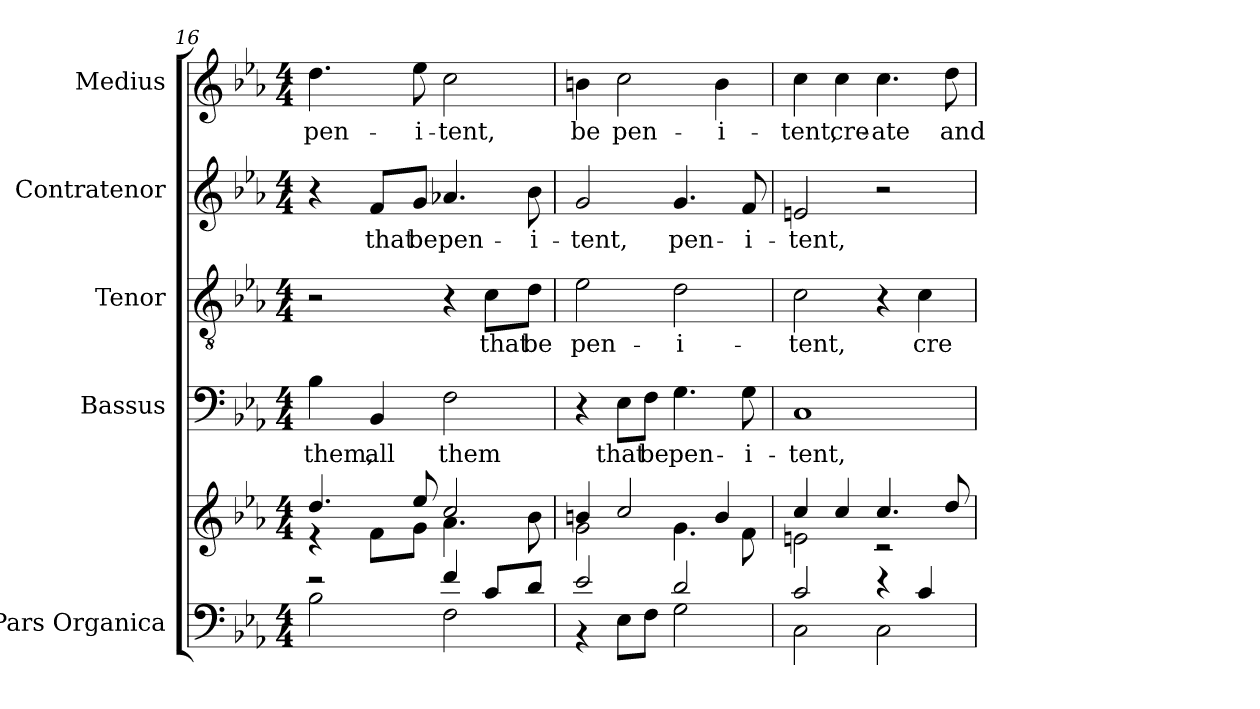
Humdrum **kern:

**kern	**kern	**kern	**text	**kern	**text	**kern	**text	**kern	**text
*part5	*part5	*part4	*part4	*part3	*part3	*part2	*part2	*part1	*part1
*staff6	*staff5	*staff4	*staff4	*staff3	*staff3	*staff2	*staff2	*staff1	*staff1
*I"Pars Organica	*	*I"Bassus	*	*I"Tenor	*	*I"Contratenor	*	*I"Medius	*
*clefF4	*clefG2	*clefF4	*	*clefGv2	*	*clefG2	*	*clefG2	*
*	*	*	*	*ITrd7c12	*	*	*	*	*
*k[b-e-a-]	*k[b-e-a-]	*k[b-e-a-]	*	*k[b-e-a-]	*	*k[b-e-a-]	*	*k[b-e-a-]	*
*E-:	*E-:	*E-:	*	*E-:	*	*E-:	*	*E-:	*
*M4/4	*M4/4	*M4/4	*	*M4/4	*	*M4/4	*	*M4/4	*
=16	=16	=16	=16	=16	=16	=16	=16	=16	=16
*^	*^	*	*	*	*	*	*	*	*
!	!	!	!	!	!LO:LY:b:color=#000000	!	!	!	!	!	!
!	!	!	!	!	!	!	!	!	!	!	!LO:LY:b:color=#000000
2r	2B-i\	4.ddi/	4r	4B-i\	them,	2r	.	4r	.	4.ddi\	pen-
!	!	!	!	!	!LO:LY:b:color=#000000	!	!	!	!	!	!
!	!	!	!	!	!	!	!	!	!LO:LY:b:color=#000000	!	!
.	.	.	8fi\L	4BB-i/	all	.	.	8fi/L	that	.	.
!	!	!	!	!	!	!	!	!	!LO:LY:b:color=#000000	!	!
!	!	!	!	!	!	!	!	!	!	!	!LO:LY:b:color=#000000
.	.	8ee-i/	8gi\J	.	.	.	.	8gi/J	be	8ee-i\	-i-
!	!	!	!	!	!LO:LY:b:color=#000000	!	!	!	!	!	!
!	!	!	!	!	!	!	!	!	!LO:LY:b:color=#000000	!	!
!	!	!	!	!	!	!	!	!	!	!	!LO:LY:b:color=#000000
4fi/	2Fi\	2cci/	4.a-i\	2Fi\	them	4r	.	4.a-Xi/	pen-	2cci\	-tent,
!	!	!	!	!	!	!	!LO:LY:b:color=#000000	!	!	!	!
8ci/L	.	.	.	.	.	8Ci\L	that	.	.	.	.
!	!	!	!	!	!	!	!LO:LY:b:color=#000000	!	!	!	!
!	!	!	!	!	!	!	!	!	!LO:LY:b:color=#000000	!	!
8di/J	.	.	8b-i\	.	.	8Di\J	be	8b-i\	-i-	.	.
!!LO:PB:g=z
=17	=17	=17	=17	=17	=17	=17	=17	=17	=17	=17	=17
!	!	!	!	!	!	!	!LO:LY:b:color=#000000	!	!	!	!
!	!	!	!	!	!	!	!	!	!LO:LY:b:color=#000000	!	!
!	!	!	!	!	!	!	!	!	!	!	!LO:LY:b:color=#000000
2e-i/	4r	4bni/	2gi\	4r	.	2E-i\	pen-	2gi/	-tent,	4bni\	be
!	!	!	!	!	!LO:LY:b:color=#000000	!	!	!	!	!	!
!	!	!	!	!	!	!	!	!	!	!	!LO:LY:b:color=#000000
.	8E-i\L	2cci/	.	8E-i\L	that	.	.	.	.	2cci\	pen-
!	!	!	!	!	!LO:LY:b:color=#000000	!	!	!	!	!	!
.	8Fi\J	.	.	8Fi\J	be	.	.	.	.	.	.
!	!	!	!	!	!LO:LY:b:color=#000000	!	!	!	!	!	!
!	!	!	!	!	!	!	!LO:LY:b:color=#000000	!	!	!	!
!	!	!	!	!	!	!	!	!	!LO:LY:b:color=#000000	!	!
2di/	2Gi\	.	4.gi\	4.Gi\	pen-	2Di\	-i-	4.gi/	pen-	.	.
!	!	!	!	!	!	!	!	!	!	!	!LO:LY:b:color=#000000
.	.	4bi/	.	.	.	.	.	.	.	4bi\	-i-
!	!	!	!	!	!LO:LY:b:color=#000000	!	!	!	!	!	!
!	!	!	!	!	!	!	!	!	!LO:LY:b:color=#000000	!	!
.	.	.	8fi\	8Gi\	-i-	.	.	8fi/	-i-	.	.
=18	=18	=18	=18	=18	=18	=18	=18	=18	=18	=18	=18
!	!	!	!	!	!LO:LY:b:color=#000000	!	!	!	!	!	!
!	!	!	!	!	!	!	!LO:LY:b:color=#000000	!	!	!	!
!	!	!	!	!	!	!	!	!	!LO:LY:b:color=#000000	!	!
!	!	!	!	!	!	!	!	!	!	!	!LO:LY:b:color=#000000
2ci/	2Ci\	4cci/	2eni\	1Ci	-tent,	2Ci\	-tent,	2eni/	-tent,	4cci\	-tent,
!	!	!	!	!	!	!	!	!	!	!	!LO:LY:b:color=#000000
.	.	4cci/	.	.	.	.	.	.	.	4cci\	cre-
!	!	!	!	!	!	!	!	!	!	!	!LO:LY:b:color=#000000
4r	2Ci\	4.cci/	2r	.	.	4r	.	2r	.	4.cci\	-ate
!	!	!	!	!	!	!	!LO:LY:b:color=#000000	!	!	!	!
4ci/	.	.	.	.	.	4Ci\	cre-	.	.	.	.
!	!	!	!	!	!	!	!	!	!	!	!LO:LY:b:color=#000000
.	.	8ddi/	.	.	.	.	.	.	.	8ddi\	and
*v	*v	*	*	*	*	*	*	*	*	*	*
*	*v	*v	*	*	*	*	*	*	*	*
=	=	=	=	=	=	=	=	=	=
*-	*-	*-	*-	*-	*-	*-	*-	*-	*-
